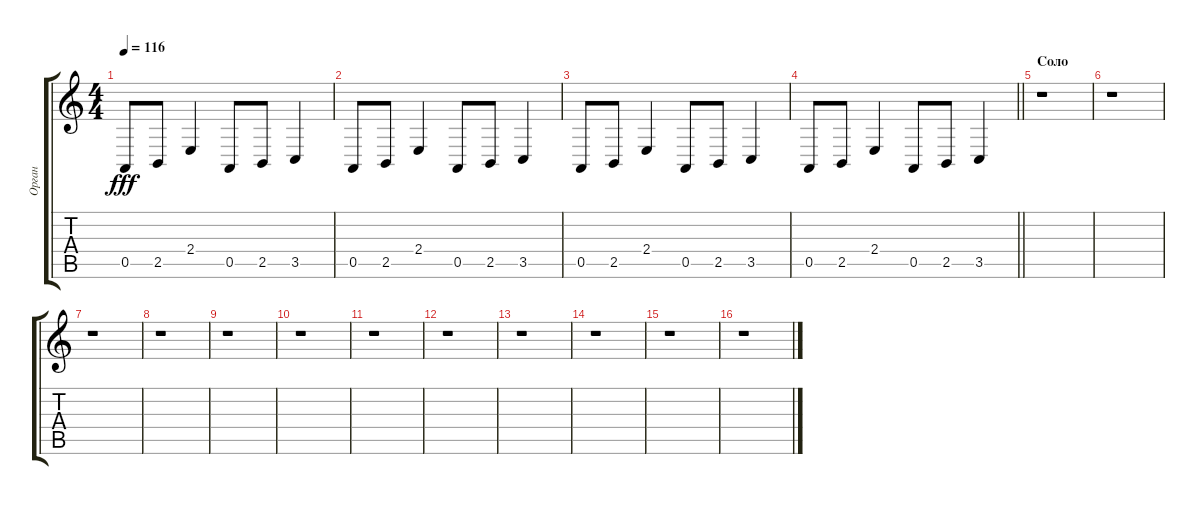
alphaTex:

\track ("Орган" "Орган") {instrument stringensemble1}
\staff {score tabs}
\tuning (E4 B3 G3 D3 A2 E2) {hide}
\ts (4 4)
\tempo 116
\clef g2
\ks c
0.5.8{dy fff} 2.5.8 2.4.4 0.5.8 2.5.8 3.5.4 |
0.5.8 2.5.8 2.4.4 0.5.8 2.5.8 3.5.4 |
0.5.8 2.5.8 2.4.4 0.5.8 2.5.8 3.5.4 |
\barLineRight lightlight
0.5.8 2.5.8 2.4.4 0.5.8 2.5.8 3.5.4 |
\section ("" "Соло")
r.1 |
r.1 |
r.1 |
r.1 |
r.1 |
r.1 |
r.1 |
r.1 |
r.1 |
r.1 |
r.1 |
r.1
